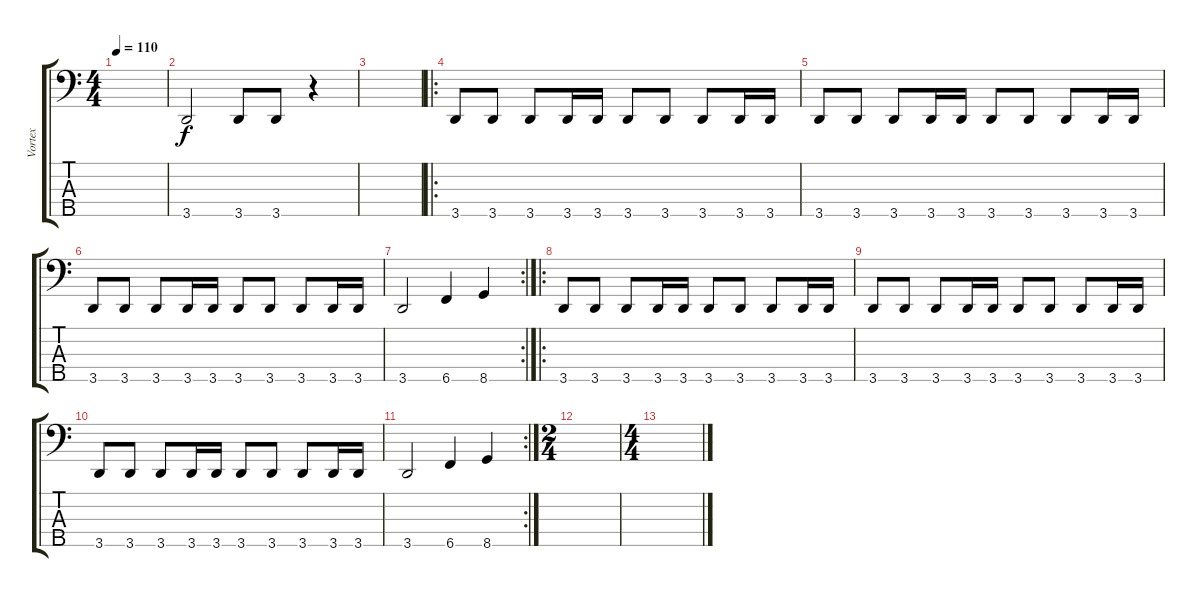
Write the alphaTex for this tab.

\track ("Vortex" "Vortex") {instrument electricbassfinger}
\staff {score tabs}
\tuning (G2 D2 A1 E1 B0) {hide}
\ts (4 4)
\tempo 110
\clef f4
\ks c
|
3.5.2 3.5.8 3.5.8 r.4 |
|
\ro
3.5.8 3.5.8 3.5.8 3.5.16 3.5.16 3.5.8 3.5.8 3.5.8 3.5.16 3.5.16 |
3.5.8 3.5.8 3.5.8 3.5.16 3.5.16 3.5.8 3.5.8 3.5.8 3.5.16 3.5.16 |
3.5.8 3.5.8 3.5.8 3.5.16 3.5.16 3.5.8 3.5.8 3.5.8 3.5.16 3.5.16 |
\rc 2
3.5.2 6.5.4 8.5.4 |
\ro
3.5.8 3.5.8 3.5.8 3.5.16 3.5.16 3.5.8 3.5.8 3.5.8 3.5.16 3.5.16 |
3.5.8 3.5.8 3.5.8 3.5.16 3.5.16 3.5.8 3.5.8 3.5.8 3.5.16 3.5.16 |
3.5.8 3.5.8 3.5.8 3.5.16 3.5.16 3.5.8 3.5.8 3.5.8 3.5.16 3.5.16 |
\rc 2
3.5.2 6.5.4 8.5.4 |
\ts (2 4)
|
\ts (4 4)
